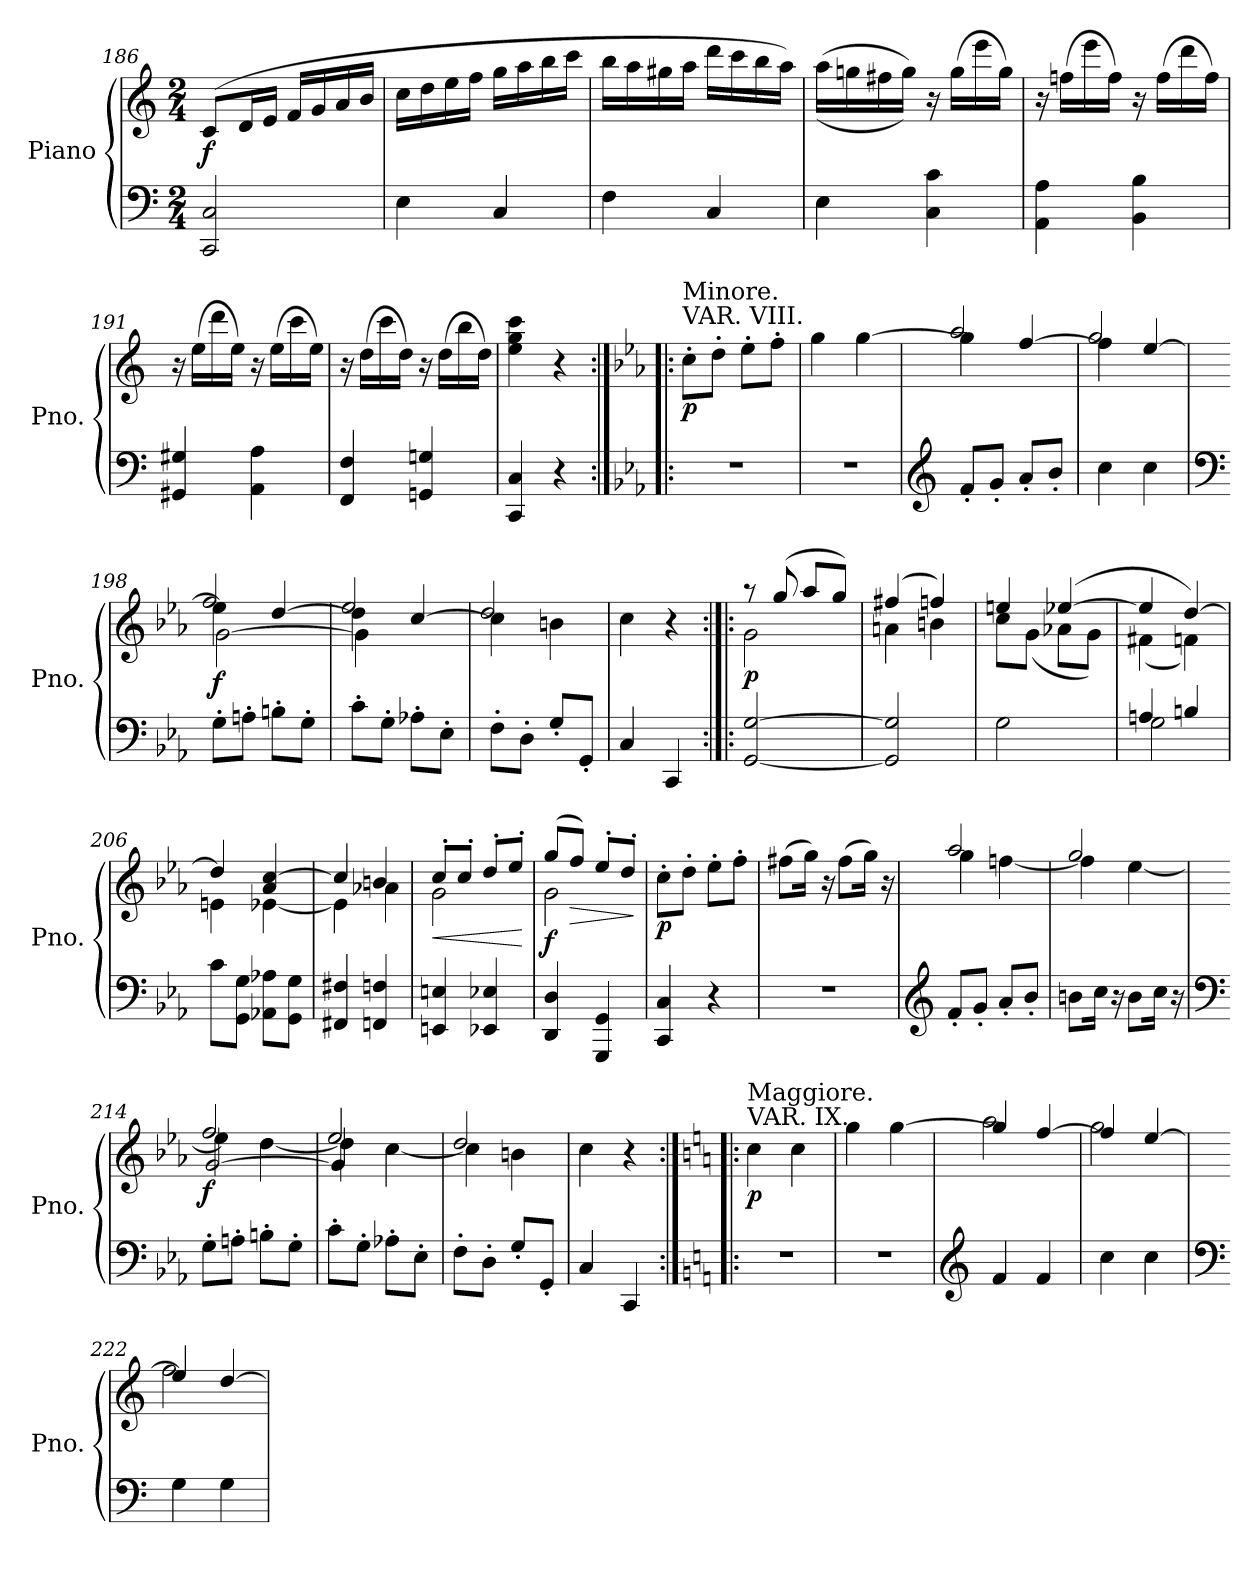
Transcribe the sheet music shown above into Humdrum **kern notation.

**kern	**kern	**dynam
*part1	*part1	*part1
*staff2	*staff1	*staff1/2
*I"Piano	*	*
*I'Pno.	*	*
*clefF4	*clefG2	*
*k[]	*k[]	*
*M2/4	*M2/4	*
=186	=186	=186
!	!	!LO:DY:b
2CC/ 2C/	(>8c/L	f
.	16d/L	.
.	16e/JJ	.
.	16f/LL	.
.	16g/	.
.	16a/	.
.	16b/JJ	.
=187	=187	=187
4E\	16cc\LL	.
.	16dd\	.
.	16ee\	.
.	16ff\JJ	.
4C/	16gg\LL	.
.	16aa\	.
.	16bb\	.
.	16ccc\JJ	.
!!LO:LB:g=z
=188	=188	=188
4F\	16bb\LL	.
.	16aa\	.
.	16gg#X\	.
.	16aa\JJ	.
4C/	16ddd\LL	.
.	16ccc\	.
.	16bb\	.
.	16aa\JJ)	.
=189	=189	=189
4E\	(>(>16aa\LL	.
.	16ggn\	.
.	16ff#X\	.
.	16gg\JJ))	.
4C\ 4c\	16r	.
.	(>16gg\LL	.
.	16eee\	.
.	16gg\JJ)	.
=190	=190	=190
4AA\ 4A\	16r	.
.	(>16ffn\LL	.
.	16eee\	.
.	16ff\JJ)	.
4BB\ 4B\	16r	.
.	(>16ff\LL	.
.	16ddd\	.
.	16ff\JJ)	.
=191	=191	=191
4GG#X/ 4G#X/	16r	.
.	(>16ee\LL	.
.	16ddd\	.
.	16ee\JJ)	.
4AA\ 4A\	16r	.
.	(>16ee\LL	.
.	16ccc\	.
.	16ee\JJ)	.
=192	=192	=192
4FF/ 4F/	16r	.
.	(>16dd\LL	.
.	16ccc\	.
.	16dd\JJ)	.
4GGn/ 4Gn/	16r	.
.	(>16dd\LL	.
.	16bb\	.
.	16dd\JJ)	.
=193	=193	=193
4CC/ 4C/	4ee\ 4gg\ 4ccc\	.
4r	4r	.
!!LO:LB:g=z
=194:|!|:	=194:|!|:	=194:|!|:
*k[b-e-a-]	*k[b-e-a-]	*
!	!LO:TX:a:t=VAR. VIII.	!
!	!LO:TX:a:t=Minore.	!
!	!	!LO:DY:b
2r	8cc'\L	p
.	8dd'\J	.
.	8ee-'\L	.
.	8ff'\J	.
=195	=195	=195
2r	4gg\	.
.	[4gg\	.
=196	=196	=196
*clefG2	*	*
*	*^	*
8f'/L	4gg\]	2aa-/	.
8g'/J	.	.	.
8a-'/L	[4ff/	.	.
8b-'/J	.	.	.
=197	=197	=197	=197
4cc\	4ff\]	2gg/	.
4cc\	[4ee-/	.	.
*	*v	*v	*
=198	=198	=198
*clefF4	*	*
*	*^	*
*	*	*^	*
!	!	!	!	!LO:DY:b
8G'\L	4ee-\]	2ff/	[2g\	f
8An'\J	.	.	.	.
8Bn'\L	[4dd/	.	.	.
8G'\J	.	.	.	.
=199	=199	=199	=199	=199
8c'\L	4dd\]	2ee-/	4g\]	.
8G'\J	.	.	.	.
8A-X'\L	[4cc/	.	4ryy	.
8E-'\J	.	.	.	.
*	*	*v	*v	*
=200	=200	=200	=200
8F'\L	4cc\]	2dd/	.
8D'\J	.	.	.
8G'/L	4bn\	.	.
8GG'/J	.	.	.
*	*v	*v	*
=201	=201	=201
4C/	4cc\	.
4CC/	4r	.
=202:|!|:	=202:|!|:	=202:|!|:
*	*^	*
!	!	!	!LO:DY:b
[2GG/ [2G/	8r	2g\	p
.	(<8gg/	.	.
.	8aa-/L	.	.
.	8gg/J)	.	.
=203	=203	=203	=203
2GG/] 2G/]	(>4ff#X/	4an\	.
.	4ffn/)	4bn\	.
!!LO:LB:g=z	!!
=204	=204	=204	=204
2G\	4een/	8cc\L	.
.	.	(<8g\J	.
.	(>[4ee-X/	8a-X\L	.
.	.	8g\J)	.
=205	=205	=205	=205
*^	*	*	*
4An/	2G\	4ee-/]	(<4f#X\	.
4Bn/	.	[4dd/)	4fn\)	.
*v	*v	*	*	*
=206	=206	=206	=206
8c\L	4dd/]	4en\	.
8GG\ 8G\J	.	.	.
8AA-X\ 8A-X\L	4a-/ [4cc/	[4e-X\	.
8GG\ 8G\J	.	.	.
=207	=207	=207	=207
4FF#X/ 4F#X/	4cc/]	4e-\]	.
4FFn/ 4Fn/	4bn/	4a-X\	.
=208	=208	=208	=208
!	!	!	!LO:HP:b
4EEn/ 4En/	8cc'/L	2g\	<
.	8cc'/J	.	.
4EE-X/ 4E-X/	8dd'/L	.	.
.	8ee-'/J	.	.
*	*v	*v	*
.	.	[
=209	=209	=209
*	*^	*
!	!	!	!LO:DY:b
4DD/ 4D/	(>8gg/L	2g\	f
!	!	!	!LO:HP:b
.	8ff/J)	.	>
4GGG/ 4GG/	8ee-'/L	.	.
.	8dd'/J	.	.
*	*v	*v	*
.	.	]
=210	=210	=210
!	!	!LO:DY:b
4CC/ 4C/	8cc'\L	p
.	8dd'\J	.
4r	8ee-'\L	.
.	8ff'\J	.
=211	=211	=211
2r	(>8ff#X\L	.
.	16gg\Jk)	.
.	16r	.
.	(>8ff#\L	.
.	16gg\Jk)	.
.	16r	.
=212	=212	=212
*clefG2	*	*
*	*^	*
8f'/L	2aa-/	4gg\	.
8g'/J	.	.	.
8a-'/L	.	[4ffn\	.
8b-'/J	.	.	.
!!LO:PB:g=z	!!
=213	=213	=213	=213
8bn\L	2gg/	4ff\]	.
16cc\Jk	.	.	.
16r	.	.	.
8b\L	.	[4ee-\	.
16cc\Jk	.	.	.
16r	.	.	.
*	*v	*v	*
=214	=214	=214
*clefF4	*	*
*	*^	*
*	*	*^	*
!	!	!	!	!LO:DY:b
8G'\L	2ff/	4ee-\]	[2g/	f
8An'\J	.	.	.	.
8Bn'\L	.	[4dd\	.	.
8G'\J	.	.	.	.
=215	=215	=215	=215	=215
8c'\L	2ee-/	4dd\]	4g/]	.
8G'\J	.	.	.	.
8A-X'\L	.	[4cc\	4ryy	.
8E-'\J	.	.	.	.
*	*	*v	*v	*
=216	=216	=216	=216
8F'\L	2dd/	4cc\]	.
8D'\J	.	.	.
8G'/L	.	4bn\	.
8GG'/J	.	.	.
*	*v	*v	*
=217	=217	=217
4C/	4cc\	.
4CC/	4r	.
!!LO:LB:g=z
=218:|!|:	=218:|!|:	=218:|!|:
*k[]	*k[]	*
!	!LO:TX:a:t=VAR. IX.	!
!	!LO:TX:a:t=Maggiore.	!
!	!	!LO:DY:b
2r	4cc\	p
.	4cc\	.
=219	=219	=219
2r	4gg\	.
.	[4gg\	.
=220	=220	=220
*clefG2	*	*
*	*^	*
4f/	4gg/]	2aa\	.
4f/	[4ff/	.	.
=221	=221	=221	=221
4cc\	4ff/]	2gg\	.
4cc\	[4ee/	.	.
=222	=222	=222	=222
*clefF4	*	*	*
4G\	4ee/]	2ff\	.
4G\	[4dd/	.	.
*	*v	*v	*
=	=	=
*-	*-	*-
